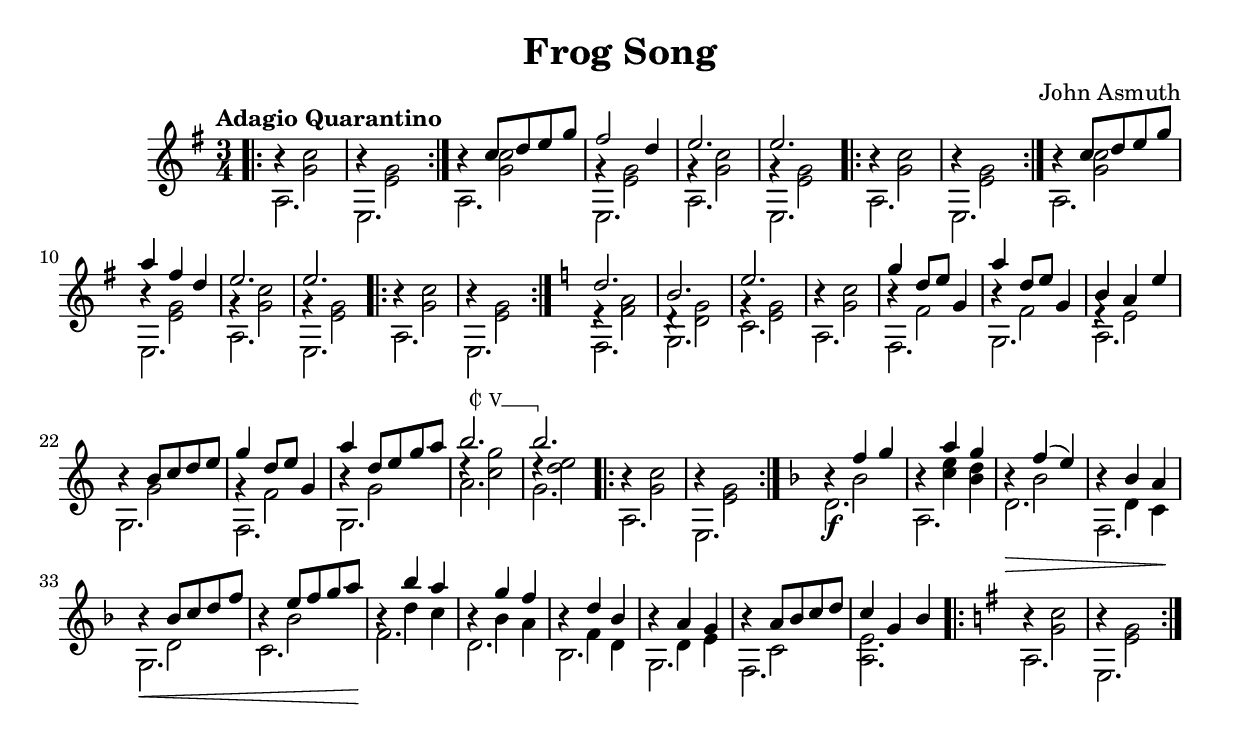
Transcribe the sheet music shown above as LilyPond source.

\version "2.18.2"
\header {
  title = "Frog Song"
  composer = "John Asmuth"
}

\include "bbarred.ly"
#(define RH rightHandFinger)

#(set-global-staff-size 20)

<<
  {
    \time 3/4
    \tempo "Adagio Quarantino"
   
    <<
      \new Voice { \voiceOne
        \set fingeringOrientations = #'(left)
        
        \key g \major
        
        \bar ".|:" s2. | s2. | \bar ":|." 
        s4 c''8 d'' e'' g'' | fis''2 d''4 | e''2. | e''2. |
        \bar ".|:" s2. | s2. | \bar ":|." 
        s4 c''8 d'' e'' g'' | a''4 fis'' d'' | e''2. | e''2. |
        \bar ".|:" s2. | s2. | \bar ":|." 
        
        \key c \major
        
        d''2. | b'2. | e''2. | s2. | 
        g''4 d''8 e'' g'4 | a''4 d''8 e'' g'4 | b'4 a' e'' | s4 b'8 c'' d'' e'' | 
        g''4 d''8 e'' g'4 | a''4 d''8 e'' g'' a'' | \bbarre #"V" { b''2. | b''2. } | 
        
        \bar ".|:" s2. | s2. | \bar ":|." 
        
        \key d \minor
        
        s4\f f'' g'' | s4 a'' g'' | s4\>  f'' (e'') | s4 <bes'> <a'> \! |
        s4\< bes'8 c'' d'' f'' | s4 <e''>8 f'' g'' a'' | s4\! bes'' a'' | s4 g'' f'' |
        s4 d''4 bes'4 | s4 a' g' | s4 a'8 bes' c'' d'' | c''4 g' bes' |
        
        \key g \major
        
        \bar ".|:" s2. | s2. | \bar ":|." 
      }
      \new Voice { \voiceTwo
        \set fingeringOrientations = #'(left)
        
        a2. | e2. | 
        a2. | e2. | a2. | e2. | 
        a2. | e2. | 
        a2. | e2. | a2. | e2. | 
        a2. | e2. | 
        
        f2. | g2. | c'2. | a2. |
        f2. | g2. | a2. | g2. | 
        f2. | g2. | a'2. | g'2. |
        a2. | e2. | 
        
        d'2. | a2. | d'2. | f2. |
        g2. | c'2. | f'2. | d'2. |
        bes2. | g2. | f2. | <a e'>2. | 
        
        a2. | e2. | 
      }
      \new Voice { \voiceFour
        \set fingeringOrientations = #'(left)
        
        \tweak Y-offset #0 r4 <g' c''>2 | \tweak Y-offset #0 r4 <e' g'>2 | 
        \tweak Y-offset #0 r4 <g' c''>2 | \tweak Y-offset #-1 r4 <e' g'>2 | \tweak Y-offset #-1 r4 <g' c''>2 | \tweak Y-offset #-1 r4 <e' g'>2 |
        \tweak Y-offset #0 r4 <g' c''>2 | \tweak Y-offset #0 r4 <e' g'>2 | 
        \tweak Y-offset #0 r4 <g' c''>2 | \tweak Y-offset #0 r4 <e' g'>2 | \tweak Y-offset #-1 r4 <g' c''>2 | \tweak Y-offset #-1 r4 <e' g'>2 |
        \tweak Y-offset #0 r4 <g' c''>2 | \tweak Y-offset #0 r4 <e' g'>2 | 
        
        \tweak Y-offset #-2 r4 <f' a'>2 | \tweak Y-offset #-2.5 r4 <d' g'>2 | \tweak Y-offset #-1 r4 <e' g'>2 | \tweak Y-offset #-0 r4 <g' c''>2 |
        \tweak Y-offset #0 r4 <f'>2 | \tweak Y-offset #0 r4 <f'>2 | \tweak Y-offset #-2 r4 <e'>2 | \tweak Y-offset #-0 r4 <g'>2 |
        \tweak Y-offset #-1 r4 <f'>2 | \tweak Y-offset #0 r4 <g'>2 | \tweak Y-offset #1 r4 <c'' g''>2 | \tweak Y-offset #1 r4 <d'' e''>2 |
        \tweak Y-offset #0 r4 <g' c''>2 | \tweak Y-offset #0 r4 <e' g'>2 | 
        
        \tweak Y-offset #0 r4 <bes'>2 | \tweak Y-offset #0 r4 <c'' e''>4 <bes' d''> | \tweak Y-offset #0 r4 <bes'>2 | \tweak Y-offset #0 r4  <d'> <c'> |
        \tweak Y-offset #0 r4 <d'>2 | \tweak Y-offset #0 r4 <bes'>2 | \tweak Y-offset #0 r4 <d''>4 c'' | \tweak Y-offset #0 r4  <bes'>4 a' |
        \tweak Y-offset #0 r4 <f'>4 d' | \tweak Y-offset #0 r4  <d'>4 e' | \tweak Y-offset #0 r4 <c'>2 | s2. |
        
        \tweak Y-offset #0 r4 <g' c''>2 | \tweak Y-offset #0 r4 <e' g'>2 | 
      }
    >>
    
    
   
    
  }
>>